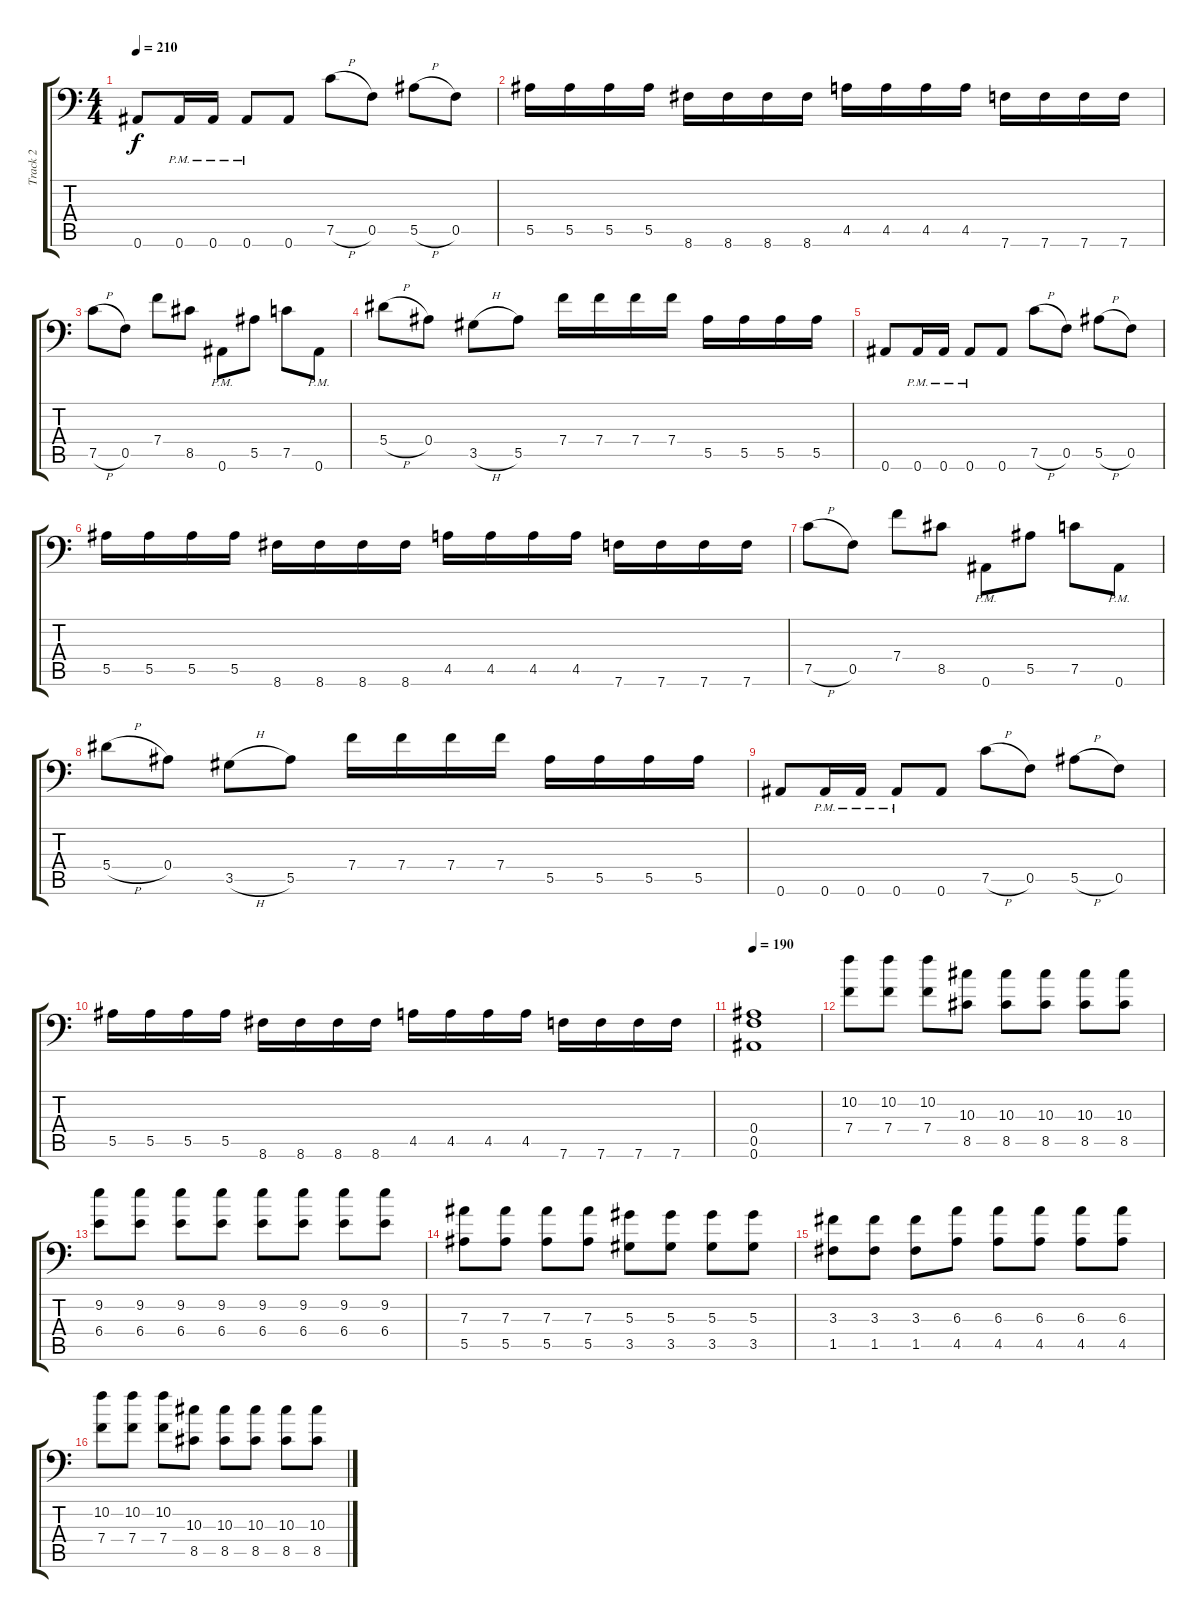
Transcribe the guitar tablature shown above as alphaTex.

\track ("Track 2" "Track 2") {instrument distortionguitar}
\staff {score tabs}
\tuning (C4 G3 Eb3 Bb2 F2 Bb1) {hide}
\ts (4 4)
\tempo 210
\clef f4
\ks c
0.6.8{dy f} 0.6{pm}.16 0.6{pm}.16 0.6{pm}.8 0.6.8 7.5{h}.8 0.5.8 5.5{h}.8 0.5.8 |
5.5.16 5.5.16 5.5.16 5.5.16 8.6.16 8.6.16 8.6.16 8.6.16 4.5.16 4.5.16 4.5.16 4.5.16 7.6.16 7.6.16 7.6.16 7.6.16 |
7.5{h}.8 0.5.8 7.4.8 8.5.8 0.6{pm}.8 5.5.8 7.5.8 0.6{pm}.8 |
5.4{h}.8 0.4.8 3.5{h}.8 5.5.8 7.4.16 7.4.16 7.4.16 7.4.16 5.5.16 5.5.16 5.5.16 5.5.16 |
0.6.8 0.6{pm}.16 0.6{pm}.16 0.6{pm}.8 0.6.8 7.5{h}.8 0.5.8 5.5{h}.8 0.5.8 |
5.5.16 5.5.16 5.5.16 5.5.16 8.6.16 8.6.16 8.6.16 8.6.16 4.5.16 4.5.16 4.5.16 4.5.16 7.6.16 7.6.16 7.6.16 7.6.16 |
7.5{h}.8 0.5.8 7.4.8 8.5.8 0.6{pm}.8 5.5.8 7.5.8 0.6{pm}.8 |
5.4{h}.8 0.4.8 3.5{h}.8 5.5.8 7.4.16 7.4.16 7.4.16 7.4.16 5.5.16 5.5.16 5.5.16 5.5.16 |
0.6.8 0.6{pm}.16 0.6{pm}.16 0.6{pm}.8 0.6.8 7.5{h}.8 0.5.8 5.5{h}.8 0.5.8 |
5.5.16 5.5.16 5.5.16 5.5.16 8.6.16 8.6.16 8.6.16 8.6.16 4.5.16 4.5.16 4.5.16 4.5.16 7.6.16 7.6.16 7.6.16 7.6.16 |
\tempo 190
(0.4 0.5 0.6).1 |
(10.2 7.4).8 (10.2 7.4).8 (10.2 7.4).8 (10.3 8.5).8 (10.3 8.5).8 (10.3 8.5).8 (10.3 8.5).8 (10.3 8.5).8 |
(9.2 6.4).8 (9.2 6.4).8 (9.2 6.4).8 (9.2 6.4).8 (9.2 6.4).8 (9.2 6.4).8 (9.2 6.4).8 (9.2 6.4).8 |
(7.3 5.5).8 (7.3 5.5).8 (7.3 5.5).8 (7.3 5.5).8 (5.3 3.5).8 (5.3 3.5).8 (5.3 3.5).8 (5.3 3.5).8 |
(3.3 1.5).8 (3.3 1.5).8 (3.3 1.5).8 (6.3 4.5).8 (6.3 4.5).8 (6.3 4.5).8 (6.3 4.5).8 (6.3 4.5).8 |
(10.2 7.4).8 (10.2 7.4).8 (10.2 7.4).8 (10.3 8.5).8 (10.3 8.5).8 (10.3 8.5).8 (10.3 8.5).8 (10.3 8.5).8
